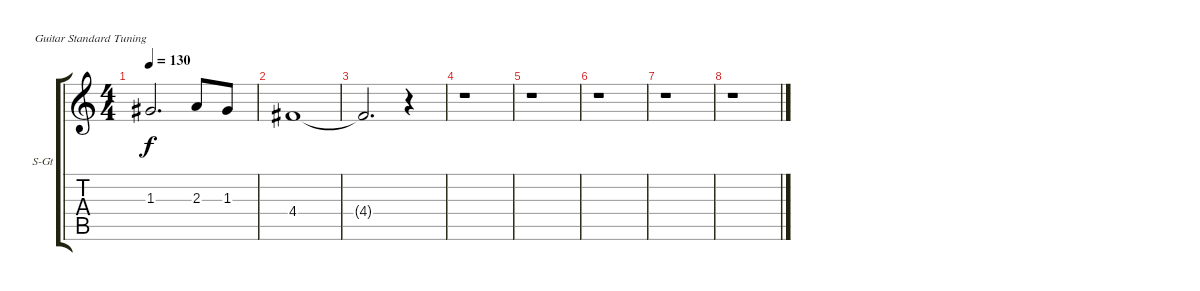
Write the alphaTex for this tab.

\bracketExtendMode groupsimilarinstruments
\firstSystemTrackNameOrientation horizontal
\otherSystemsTrackNameOrientation horizontal
\track ("Flute" "S-Gt") {instrument flute}
\staff {score tabs}
\tuning (E4 B3 G3 D3 A2 E2)
\displaytranspose 12
\ts (4 4)
\tempo 130
\clef g2
\ks c
1.3.2{d dy f} 2.3.8 1.3.8 |
4.4.1 |
4.4{t}.2{d} r.4 |
r.1 |
r.1 |
r.1 |
r.1 |
r.1
